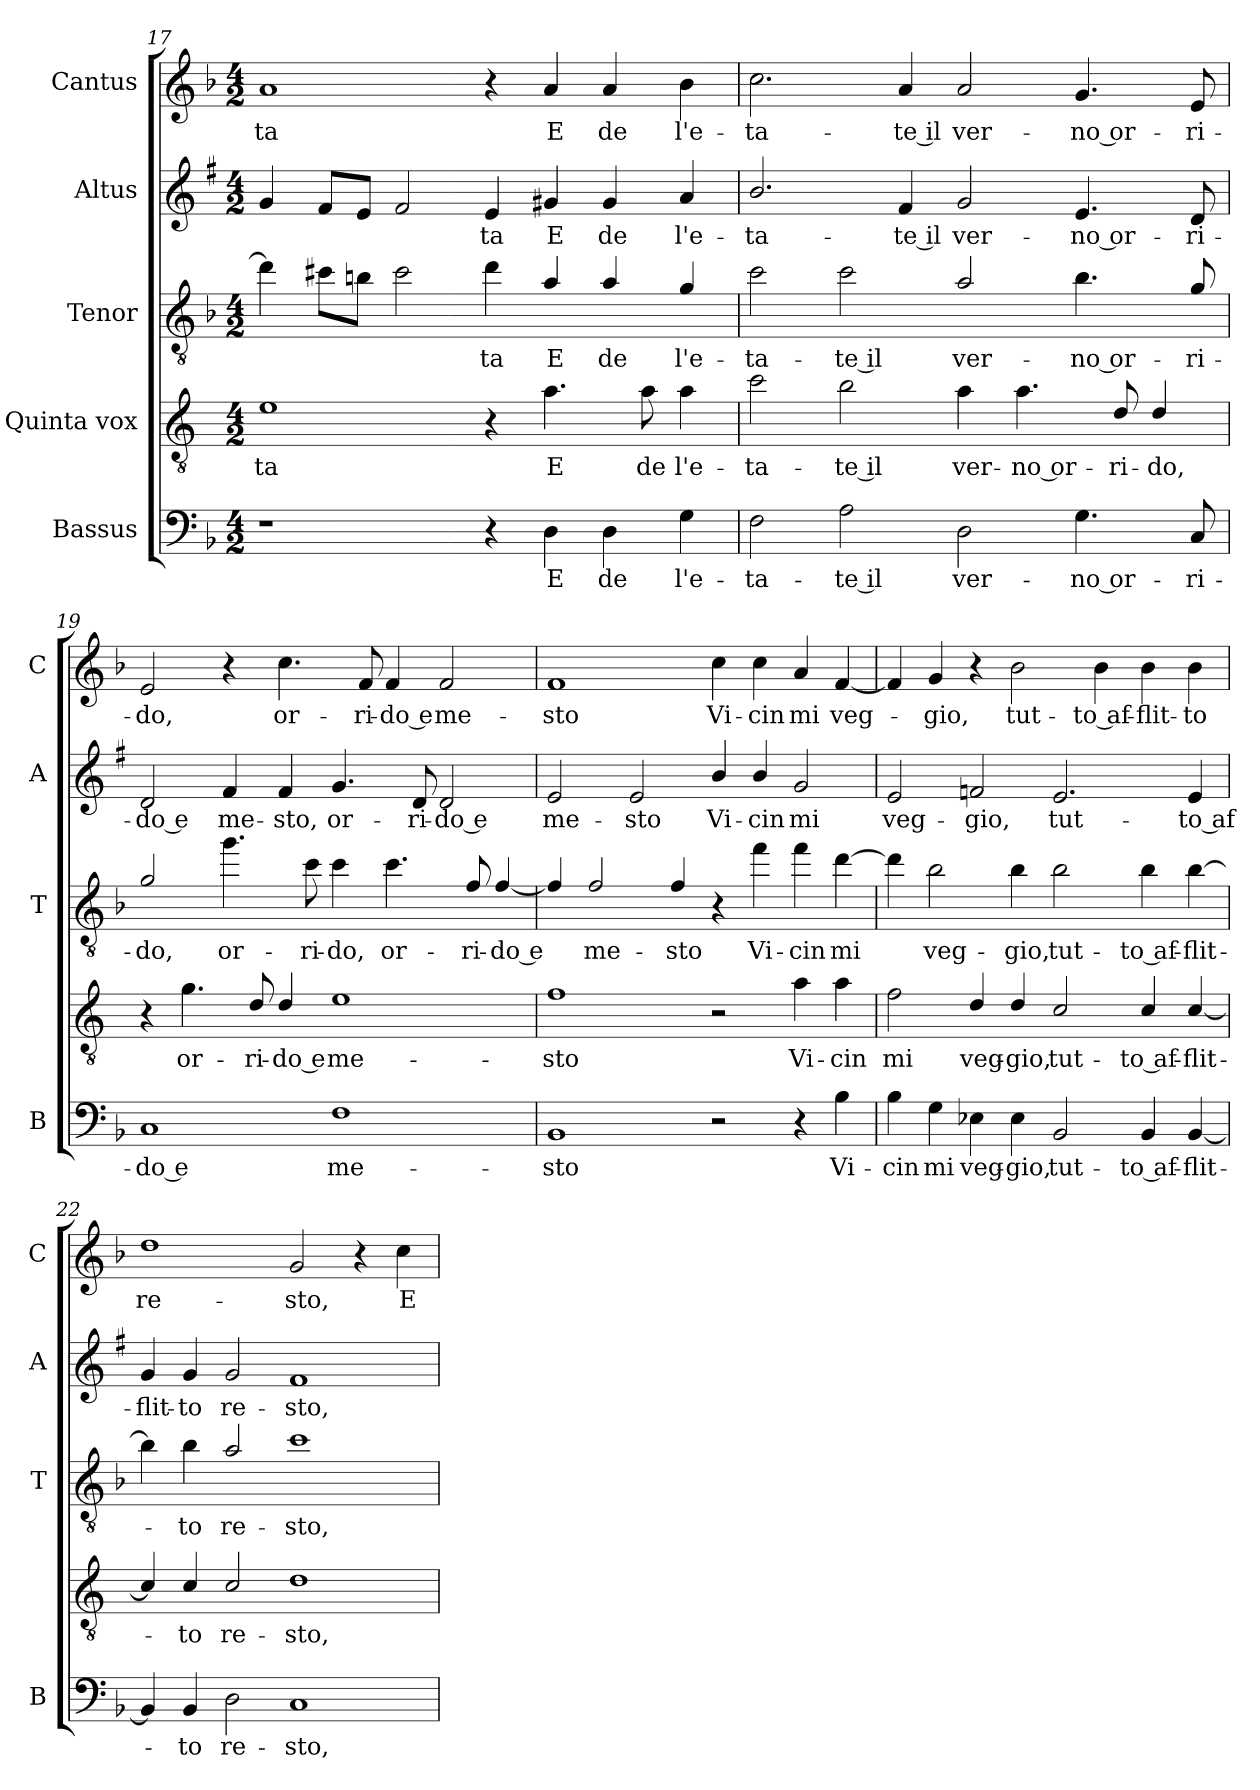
**kern	**text	**kern	**text	**kern	**text	**kern	**text	**kern	**text
*part5	*part5	*part4	*part4	*part3	*part3	*part2	*part2	*part1	*part1
*staff5	*staff5	*staff4	*staff4	*staff3	*staff3	*staff2	*staff2	*staff1	*staff1
*I"Bassus	*	*I"Quinta vox	*	*I"Tenor	*	*I"Altus	*	*I"Cantus	*
*I'B	*	*	*	*I'T	*	*I'A	*	*I'C	*
!!LO:LB:g=z
*clefF4	*	*clefGv2	*	*clefGv2	*	*clefG2	*	*clefG2	*
*	*	*ITrd4c7	*	*ITrd8c14	*	*ITrd1c2	*	*	*
*k[b-]	*	*k[b-]	*	*k[b-]	*	*k[b-]	*	*k[b-]	*
*F:	*	*F:	*	*F:	*	*F:	*	*F:	*
*M4/2	*	*M4/2	*	*M4/2	*	*M4/2	*	*M4/2	*
=17	=17	=17	=17	=17	=17	=17	=17	=17	=17
!	!	!	!LO:LY:b	!	!	!	!	!	!LO:LY:b
1r	.	1A	-ta	4d\]	.	4f/	.	1a	-ta
.	.	.	.	8c#X\L	.	8e/L	.	.	.
.	.	.	.	8Bn\J	.	8d/J	.	.	.
.	.	.	.	2c#\	.	2e/	.	.	.
!	!	!	!	!	!LO:LY:b	!	!LO:LY:b	!	!
4r	.	4r	.	4d\	-ta	4d/	-ta	4r	.
!	!LO:LY:b	!	!LO:LY:b	!	!LO:LY:b	!	!LO:LY:b	!	!LO:LY:b
4D\	E	4.d\	E	4A/	E	4f#X/	E	4a/	E
!	!LO:LY:b	!	!	!	!LO:LY:b	!	!LO:LY:b	!	!LO:LY:b
4D\	de	.	.	4A/	de	4f#/	de	4a/	de
!	!	!	!LO:LY:b	!	!	!	!	!	!
.	.	8d\	de	.	.	.	.	.	.
!	!LO:LY:b	!	!LO:LY:b	!	!LO:LY:b	!	!LO:LY:b	!	!LO:LY:b
4G\	l'e-	4d\	l'e-	4G/	l'e-	4g/	l'e-	4b-\	l'e-
=18	=18	=18	=18	=18	=18	=18	=18	=18	=18
!	!LO:LY:b	!	!LO:LY:b	!	!LO:LY:b	!	!LO:LY:b	!	!LO:LY:b
2F\	-ta-	2f\	-ta-	2c\	-ta-	2.a/	-ta-	2.cc\	-ta-
!	!LO:LY:b	!	!LO:LY:b	!	!LO:LY:b	!	!	!	!
2A\	-te il	2e\	-te il	2c\	-te il	.	.	.	.
!	!	!	!	!	!	!	!LO:LY:b	!	!LO:LY:b
.	.	.	.	.	.	4e/	-te il	4a/	-te il
!	!LO:LY:b	!	!LO:LY:b	!	!LO:LY:b	!	!LO:LY:b	!	!LO:LY:b
2D\	ver-	4d\	ver-	2A/	ver-	2f/	ver-	2a/	ver-
!	!	!	!LO:LY:b	!	!	!	!	!	!
.	.	4.d\	-no or-	.	.	.	.	.	.
!	!LO:LY:b	!	!	!	!LO:LY:b	!	!LO:LY:b	!	!LO:LY:b
4.G\	-no or-	.	.	4.B-\	-no or-	4.d/	-no or-	4.g/	-no or-
!	!	!	!LO:LY:b	!	!	!	!	!	!
.	.	8G/	-ri-	.	.	.	.	.	.
!	!	!	!LO:LY:b	!	!	!	!	!	!
.	.	4G/	-do,	.	.	.	.	.	.
!	!LO:LY:b	!	!	!	!LO:LY:b	!	!LO:LY:b	!	!LO:LY:b
8C/	-ri-	.	.	8G/	-ri-	8c/	-ri-	8e/	-ri-
=19	=19	=19	=19	=19	=19	=19	=19	=19	=19
!	!LO:LY:b	!	!	!	!LO:LY:b	!	!LO:LY:b	!	!LO:LY:b
1C	-do e	4r	.	2G/	-do,	2c/	-do e	2e/	-do,
!	!	!	!LO:LY:b	!	!	!	!	!	!
.	.	4.c\	or-	.	.	.	.	.	.
!	!	!	!	!	!LO:LY:b	!	!LO:LY:b	!	!
.	.	.	.	4.g\	or-	4e/	me-	4r	.
!	!	!	!LO:LY:b	!	!	!	!	!	!
.	.	8G/	-ri-	.	.	.	.	.	.
!	!	!	!LO:LY:b	!	!	!	!LO:LY:b	!	!LO:LY:b
.	.	4G/	-do e	.	.	4e/	-sto,	4.cc\	or-
!	!	!	!	!	!LO:LY:b	!	!	!	!
.	.	.	.	8c\	-ri-	.	.	.	.
!	!LO:LY:b	!	!LO:LY:b	!	!LO:LY:b	!	!LO:LY:b	!	!
1F	me-	1A	me-	4c\	-do,	4.f/	or-	.	.
!	!	!	!	!	!	!	!	!	!LO:LY:b
.	.	.	.	.	.	.	.	8f/	-ri-
!	!	!	!	!	!LO:LY:b	!	!	!	!LO:LY:b
.	.	.	.	4.c\	or-	.	.	4f/	-do e
!	!	!	!	!	!	!	!LO:LY:b	!	!
.	.	.	.	.	.	8c/	-ri-	.	.
!	!	!	!	!	!	!	!LO:LY:b	!	!LO:LY:b
.	.	.	.	.	.	2c/	-do e	2f/	me-
!	!	!	!	!	!LO:LY:b	!	!	!	!
.	.	.	.	8F/	-ri-	.	.	.	.
!	!	!	!	!	!LO:LY:b	!	!	!	!
.	.	.	.	[4F/	-do e	.	.	.	.
!!LO:LB:g=z
=20	=20	=20	=20	=20	=20	=20	=20	=20	=20
!	!LO:LY:b	!	!LO:LY:b	!	!	!	!LO:LY:b	!	!LO:LY:b
1BB-	-sto	1B-	-sto	4F/]	.	2d/	me-	1f	-sto
!	!	!	!	!	!LO:LY:b	!	!	!	!
.	.	.	.	2F/	me-	.	.	.	.
!	!	!	!	!	!	!	!LO:LY:b	!	!
.	.	.	.	.	.	2d/	-sto	.	.
!	!	!	!	!	!LO:LY:b	!	!	!	!
.	.	.	.	4F/	-sto	.	.	.	.
!	!	!	!	!	!	!	!LO:LY:b	!	!LO:LY:b
2r	.	2r	.	4r	.	4a/	Vi-	4cc\	Vi-
!	!	!	!	!	!LO:LY:b	!	!LO:LY:b	!	!LO:LY:b
.	.	.	.	4f\	Vi-	4a/	-cin	4cc\	-cin
!	!	!	!LO:LY:b	!	!LO:LY:b	!	!LO:LY:b	!	!LO:LY:b
4r	.	4d\	Vi-	4f\	-cin	2f/	mi	4a/	mi
!	!LO:LY:b	!	!LO:LY:b	!	!LO:LY:b	!	!	!	!LO:LY:b
4B-\	Vi-	4d\	-cin	[4d\	mi	.	.	[4f/	veg-
=21	=21	=21	=21	=21	=21	=21	=21	=21	=21
!	!LO:LY:b	!	!LO:LY:b	!	!	!	!LO:LY:b	!	!
4B-\	-cin	2B-\	mi	4d\]	.	2d/	veg-	4f/]	.
!	!LO:LY:b	!	!	!	!LO:LY:b	!	!	!	!LO:LY:b
4G\	mi	.	.	2B-\	veg-	.	.	4g/	-gio,
!	!LO:LY:b	!	!LO:LY:b	!	!	!	!LO:LY:b	!	!
4E-X\	veg-	4G/	veg-	.	.	2e-X/	-gio,	4r	.
!	!LO:LY:b	!	!LO:LY:b	!	!LO:LY:b	!	!	!	!LO:LY:b
4E-\	-gio,	4G/	-gio,	4B-\	-gio,	.	.	2b-\	tut-
!	!LO:LY:b	!	!LO:LY:b	!	!LO:LY:b	!	!LO:LY:b	!	!
2BB-/	tut-	2F/	tut-	2B-\	tut-	2.d/	tut-	.	.
!	!	!	!	!	!	!	!	!	!LO:LY:b
.	.	.	.	.	.	.	.	4b-\	-to af-
!	!LO:LY:b	!	!LO:LY:b	!	!LO:LY:b	!	!	!	!LO:LY:b
4BB-/	-to af-	4F/	-to af-	4B-\	-to af-	.	.	4b-\	-flit-
!	!LO:LY:b	!	!LO:LY:b	!	!LO:LY:b	!	!LO:LY:b	!	!LO:LY:b
[4BB-/	-flit-	[4F/	-flit-	[4B-\	-flit-	4d/	-to af-	4b-\	-to
=22	=22	=22	=22	=22	=22	=22	=22	=22	=22
!	!	!	!	!	!	!	!LO:LY:b	!	!LO:LY:b
4BB-/]	.	4F/]	.	4B-\]	.	4f/	-flit-	1dd	re-
!	!LO:LY:b	!	!LO:LY:b	!	!LO:LY:b	!	!LO:LY:b	!	!
4BB-/	-to	4F/	-to	4B-\	-to	4f/	-to	.	.
!	!LO:LY:b	!	!LO:LY:b	!	!LO:LY:b	!	!LO:LY:b	!	!
2D\	re-	2F/	re-	2A/	re-	2f/	re-	.	.
!	!LO:LY:b	!	!LO:LY:b	!	!LO:LY:b	!	!LO:LY:b	!	!LO:LY:b
1C	-sto,	1G	-sto,	1c	-sto,	1e	-sto,	2g/	-sto,
.	.	.	.	.	.	.	.	4r	.
!	!	!	!	!	!	!	!	!	!LO:LY:b
.	.	.	.	.	.	.	.	4cc\	E
=	=	=	=	=	=	=	=	=	=
*-	*-	*-	*-	*-	*-	*-	*-	*-	*-
